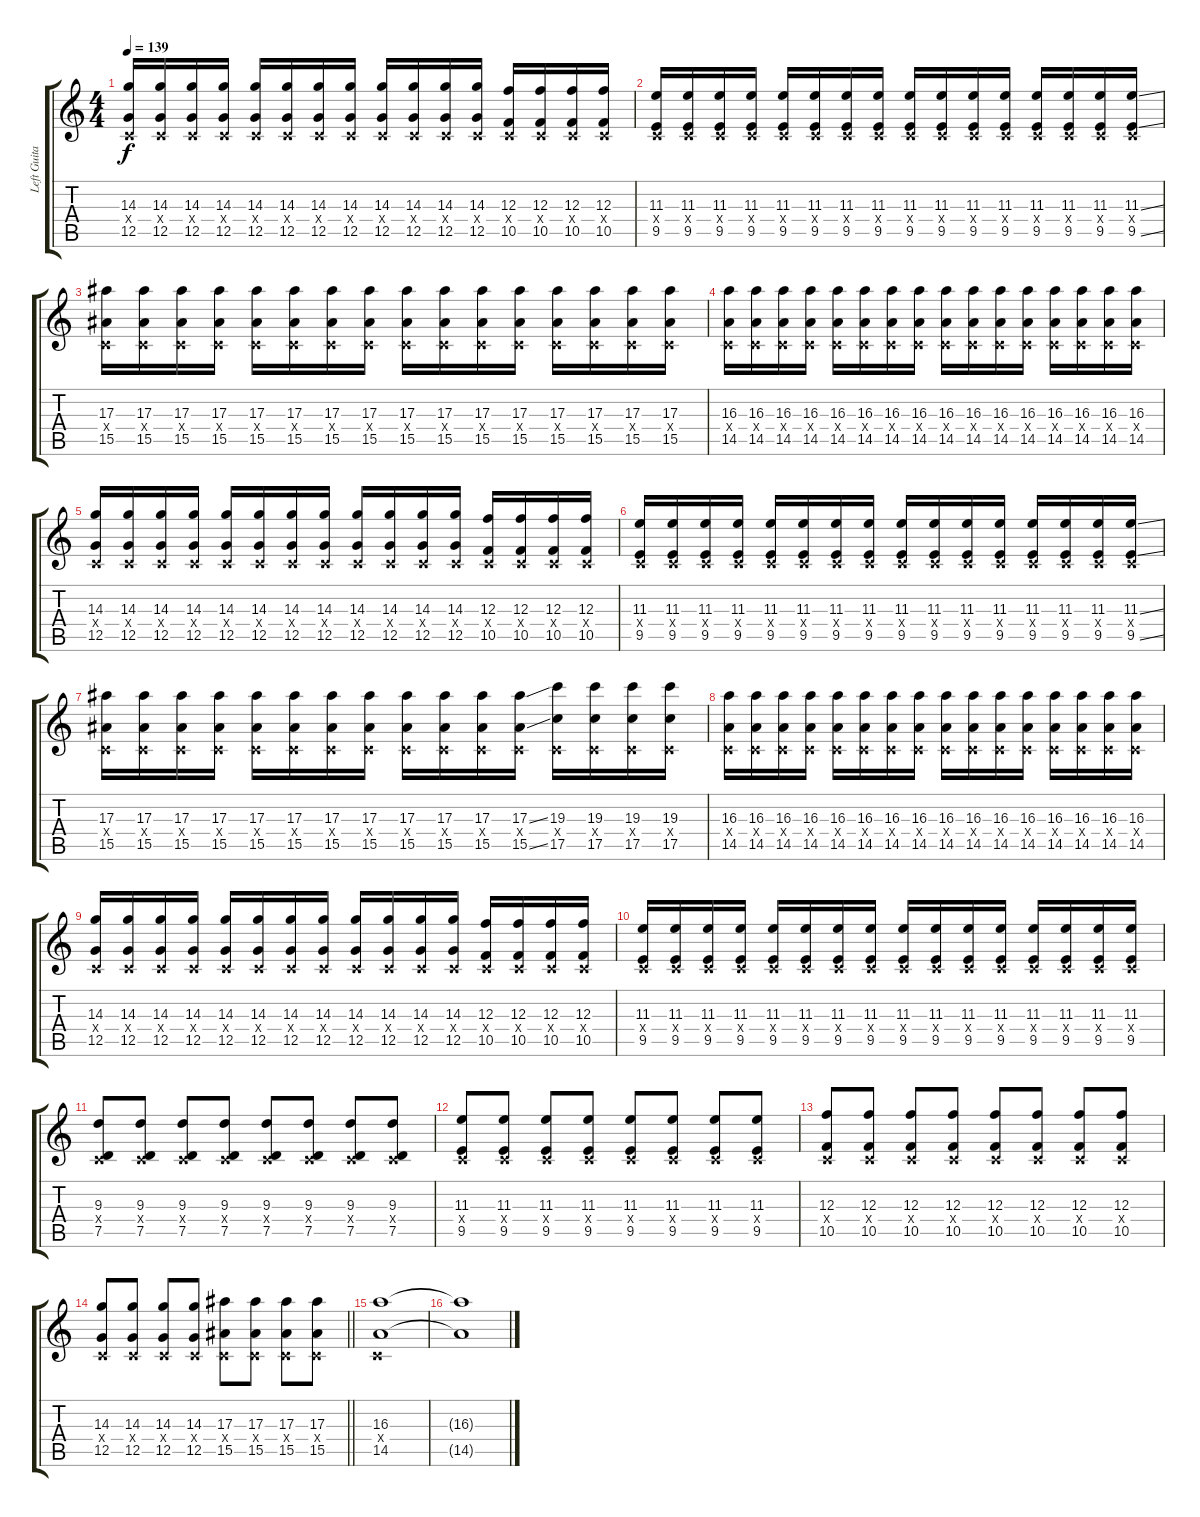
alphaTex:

\track ("Left Guitar" "Left Guita") {instrument distortionguitar}
\staff {score tabs}
\tuning (D4 A3 F3 C3 G2 C2) {hide}
\ts (4 4)
\tempo 139
\clef g2
\ks c
(14.3 0.4{x} 12.5).16{dy f} (14.3 0.4{x} 12.5).16 (14.3 0.4{x} 12.5).16 (14.3 0.4{x} 12.5).16 (14.3 0.4{x} 12.5).16 (14.3 0.4{x} 12.5).16 (14.3 0.4{x} 12.5).16 (14.3 0.4{x} 12.5).16 (14.3 0.4{x} 12.5).16 (14.3 0.4{x} 12.5).16 (14.3 0.4{x} 12.5).16 (14.3 0.4{x} 12.5).16 (12.3 0.4{x} 10.5).16 (12.3 0.4{x} 10.5).16 (12.3 0.4{x} 10.5).16 (12.3 0.4{x} 10.5).16 |
(11.3 0.4{x} 9.5).16 (11.3 0.4{x} 9.5).16 (11.3 0.4{x} 9.5).16 (11.3 0.4{x} 9.5).16 (11.3 0.4{x} 9.5).16 (11.3 0.4{x} 9.5).16 (11.3 0.4{x} 9.5).16 (11.3 0.4{x} 9.5).16 (11.3 0.4{x} 9.5).16 (11.3 0.4{x} 9.5).16 (11.3 0.4{x} 9.5).16 (11.3 0.4{x} 9.5).16 (11.3 0.4{x} 9.5).16 (11.3 0.4{x} 9.5).16 (11.3 0.4{x} 9.5).16 (11.3{ss} 0.4{x} 9.5{ss}).16 |
(17.3 0.4{x} 15.5).16 (17.3 0.4{x} 15.5).16 (17.3 0.4{x} 15.5).16 (17.3 0.4{x} 15.5).16 (17.3 0.4{x} 15.5).16 (17.3 0.4{x} 15.5).16 (17.3 0.4{x} 15.5).16 (17.3 0.4{x} 15.5).16 (17.3 0.4{x} 15.5).16 (17.3 0.4{x} 15.5).16 (17.3 0.4{x} 15.5).16 (17.3 0.4{x} 15.5).16 (17.3 0.4{x} 15.5).16 (17.3 0.4{x} 15.5).16 (17.3 0.4{x} 15.5).16 (17.3 0.4{x} 15.5).16 |
(16.3 0.4{x} 14.5).16 (16.3 0.4{x} 14.5).16 (16.3 0.4{x} 14.5).16 (16.3 0.4{x} 14.5).16 (16.3 0.4{x} 14.5).16 (16.3 0.4{x} 14.5).16 (16.3 0.4{x} 14.5).16 (16.3 0.4{x} 14.5).16 (16.3 0.4{x} 14.5).16 (16.3 0.4{x} 14.5).16 (16.3 0.4{x} 14.5).16 (16.3 0.4{x} 14.5).16 (16.3 0.4{x} 14.5).16 (16.3 0.4{x} 14.5).16 (16.3 0.4{x} 14.5).16 (16.3 0.4{x} 14.5).16 |
(14.3 0.4{x} 12.5).16 (14.3 0.4{x} 12.5).16 (14.3 0.4{x} 12.5).16 (14.3 0.4{x} 12.5).16 (14.3 0.4{x} 12.5).16 (14.3 0.4{x} 12.5).16 (14.3 0.4{x} 12.5).16 (14.3 0.4{x} 12.5).16 (14.3 0.4{x} 12.5).16 (14.3 0.4{x} 12.5).16 (14.3 0.4{x} 12.5).16 (14.3 0.4{x} 12.5).16 (12.3 0.4{x} 10.5).16 (12.3 0.4{x} 10.5).16 (12.3 0.4{x} 10.5).16 (12.3 0.4{x} 10.5).16 |
(11.3 0.4{x} 9.5).16 (11.3 0.4{x} 9.5).16 (11.3 0.4{x} 9.5).16 (11.3 0.4{x} 9.5).16 (11.3 0.4{x} 9.5).16 (11.3 0.4{x} 9.5).16 (11.3 0.4{x} 9.5).16 (11.3 0.4{x} 9.5).16 (11.3 0.4{x} 9.5).16 (11.3 0.4{x} 9.5).16 (11.3 0.4{x} 9.5).16 (11.3 0.4{x} 9.5).16 (11.3 0.4{x} 9.5).16 (11.3 0.4{x} 9.5).16 (11.3 0.4{x} 9.5).16 (11.3{ss} 0.4{x} 9.5{ss}).16 |
(17.3 0.4{x} 15.5).16 (17.3 0.4{x} 15.5).16 (17.3 0.4{x} 15.5).16 (17.3 0.4{x} 15.5).16 (17.3 0.4{x} 15.5).16 (17.3 0.4{x} 15.5).16 (17.3 0.4{x} 15.5).16 (17.3 0.4{x} 15.5).16 (17.3 0.4{x} 15.5).16 (17.3 0.4{x} 15.5).16 (17.3 0.4{x} 15.5).16 (17.3{ss} 0.4{x} 15.5{ss}).16 (19.3 0.4{x} 17.5).16 (19.3 0.4{x} 17.5).16 (19.3 0.4{x} 17.5).16 (19.3 0.4{x} 17.5).16 |
(16.3 0.4{x} 14.5).16 (16.3 0.4{x} 14.5).16 (16.3 0.4{x} 14.5).16 (16.3 0.4{x} 14.5).16 (16.3 0.4{x} 14.5).16 (16.3 0.4{x} 14.5).16 (16.3 0.4{x} 14.5).16 (16.3 0.4{x} 14.5).16 (16.3 0.4{x} 14.5).16 (16.3 0.4{x} 14.5).16 (16.3 0.4{x} 14.5).16 (16.3 0.4{x} 14.5).16 (16.3 0.4{x} 14.5).16 (16.3 0.4{x} 14.5).16 (16.3 0.4{x} 14.5).16 (16.3 0.4{x} 14.5).16 |
(14.3 0.4{x} 12.5).16 (14.3 0.4{x} 12.5).16 (14.3 0.4{x} 12.5).16 (14.3 0.4{x} 12.5).16 (14.3 0.4{x} 12.5).16 (14.3 0.4{x} 12.5).16 (14.3 0.4{x} 12.5).16 (14.3 0.4{x} 12.5).16 (14.3 0.4{x} 12.5).16 (14.3 0.4{x} 12.5).16 (14.3 0.4{x} 12.5).16 (14.3 0.4{x} 12.5).16 (12.3 0.4{x} 10.5).16 (12.3 0.4{x} 10.5).16 (12.3 0.4{x} 10.5).16 (12.3 0.4{x} 10.5).16 |
(11.3 0.4{x} 9.5).16 (11.3 0.4{x} 9.5).16 (11.3 0.4{x} 9.5).16 (11.3 0.4{x} 9.5).16 (11.3 0.4{x} 9.5).16 (11.3 0.4{x} 9.5).16 (11.3 0.4{x} 9.5).16 (11.3 0.4{x} 9.5).16 (11.3 0.4{x} 9.5).16 (11.3 0.4{x} 9.5).16 (11.3 0.4{x} 9.5).16 (11.3 0.4{x} 9.5).16 (11.3 0.4{x} 9.5).16 (11.3 0.4{x} 9.5).16 (11.3 0.4{x} 9.5).16 (11.3 0.4{x} 9.5).16 |
(9.3 0.4{x} 7.5).8 (9.3 0.4{x} 7.5).8 (9.3 0.4{x} 7.5).8 (9.3 0.4{x} 7.5).8 (9.3 0.4{x} 7.5).8 (9.3 0.4{x} 7.5).8 (9.3 0.4{x} 7.5).8 (9.3 0.4{x} 7.5).8 |
(11.3 0.4{x} 9.5).8 (11.3 0.4{x} 9.5).8 (11.3 0.4{x} 9.5).8 (11.3 0.4{x} 9.5).8 (11.3 0.4{x} 9.5).8 (11.3 0.4{x} 9.5).8 (11.3 0.4{x} 9.5).8 (11.3 0.4{x} 9.5).8 |
(12.3 0.4{x} 10.5).8 (12.3 0.4{x} 10.5).8 (12.3 0.4{x} 10.5).8 (12.3 0.4{x} 10.5).8 (12.3 0.4{x} 10.5).8 (12.3 0.4{x} 10.5).8 (12.3 0.4{x} 10.5).8 (12.3 0.4{x} 10.5).8 |
\barLineRight lightlight
(14.3 0.4{x} 12.5).8 (14.3 0.4{x} 12.5).8 (14.3 0.4{x} 12.5).8 (14.3 0.4{x} 12.5).8 (17.3 0.4{x} 15.5).8 (17.3 0.4{x} 15.5).8 (17.3 0.4{x} 15.5).8 (17.3 0.4{x} 15.5).8 |
(16.3 0.4{x} 14.5).1 |
(16.3{t} 14.5{t}).1
